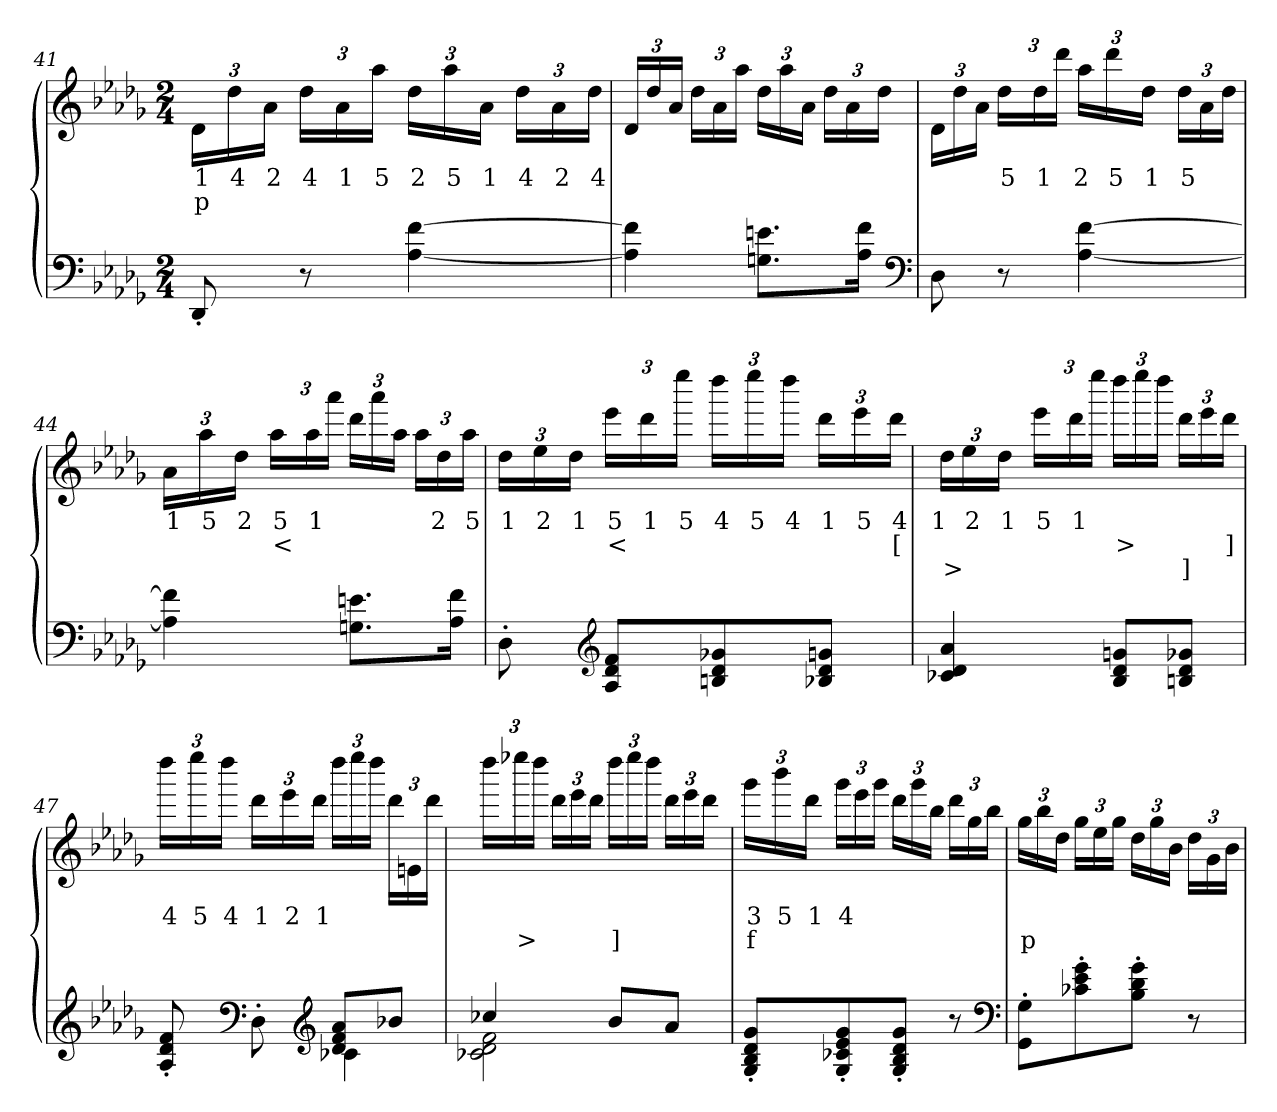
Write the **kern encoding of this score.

**kern	**kern	**text	**text	**text
*part2	*part1	*part1	*part1	*part1
*staff2	*staff1	*staff1	*staff1	*staff1
*clefF4	*clefG2	*	*	*
*k[b-e-a-d-g-]	*k[b-e-a-d-g-]	*	*	*
*M2/4	*M2/4	*	*	*
=41	=41	=41	=41	=41
8DD-'>	24d-\LL	1	p	.
.	24dd-	4	.	.
.	24a-JJ	2	.	.
8r	24dd-LL	4	.	.
.	24a-	1	.	.
.	24aa-JJ	5	.	.
[4f [4A-	24dd-LL	2	.	.
.	24aa-	5	.	.
.	24a-JJ	1	.	.
.	24dd-LL	4	.	.
.	24a-	2	.	.
.	24dd-JJ	4	.	.
=42	=42	=42	=42	=42
4f] 4A-]	24d-LL	.	.	.
.	24dd-	.	.	.
.	24a-JJ	.	.	.
.	24dd-LL	.	.	.
.	24a-	.	.	.
.	24aa-JJ	.	.	.
8.en 8.GnL	24dd-LL	.	.	.
.	24aa-	.	.	.
.	24a-JJ	.	.	.
.	24dd-LL	.	.	.
.	24a-	.	.	.
16f 16A-Jk	.	.	.	.
.	24dd-JJ	.	.	.
*clefF4	*	*	*	*
=43	=43	=43	=43	=43
8D-	24d-\LL	.	.	.
.	24dd-	.	.	.
.	24a-JJ	.	.	.
8r	24dd-LL	5	.	.
.	24dd-	1	.	.
.	24ddd-JJ	.	.	.
[4f [4A-	24aa-LL	2	.	.
.	24ddd-	5	.	.
.	24dd-JJ	1	.	.
.	24dd-LL	5	.	.
.	24a-	.	.	.
.	24dd-JJ	.	.	.
=44	=44	=44	=44	=44
4f] 4A-]	24a-LL	1	.	.
.	24aa-	5	.	.
.	24dd-JJ	2	.	.
.	24aa-LL	5	<	.
.	24aa-	1	.	.
.	24aaa-JJ	.	.	.
8.en 8.GnL	24ddd-LL	.	.	.
.	24aaa-	.	.	.
.	24aa-JJ	.	.	.
.	24aa-LL	.	.	.
.	24dd-	2	.	.
16f 16A-Jk	.	.	.	.
.	24aa-JJ	5	.	.
=45	=45	=45	=45	=45
8D-'>	24dd-LL	1	.	.
.	24ee-	2	.	.
.	24dd-JJ	1	.	.
*clefG2	*	*	*	*
8f 8d- 8A-L	24eee-LL	5	<	.
.	24ddd-	1	.	.
.	24eeee-JJ	5	.	.
8g-X 8d- 8Bn	24dddd-LL	4	.	.
.	24eeee-	5	.	.
.	24dddd-JJ	4	.	.
8gn 8d- 8B-XJ	24ddd-LL	1	.	.
.	24eee-	5	.	.
.	24ddd-JJ	4	[	.
=46	=46	=46	=46	=46
4a- 4d- 4c-X	24dd-LL	1	.	>
.	24ee-	2	.	.
.	24dd-JJ	1	.	.
.	24eee-LL	5	.	.
.	24ddd-	1	.	.
.	24eeee-JJ	.	.	.
8gn 8d- 8B-L	24dddd-LL	.	>	.
.	24eeee-	.	.	.
.	24dddd-JJ	.	.	.
8g-X 8d- 8BnJ	24ddd-LL	.	.	]
.	24eee-	.	.	.
.	24ddd-JJ	.	]	.
=47	=47	=47	=47	=47
*^	*	*	*	*
4ryy	8f'> 8d-'> 8A-'>	24dddd-LL	4	.	.
.	.	24eeee-	5	.	.
.	.	24dddd-JJ	4	.	.
*clefF4	*	*	*	*	*
.	8D-'>	24ddd-LL	1	.	.
.	.	24eee-	2	.	.
.	.	24ddd-JJ	1	.	.
*clefG2	*	*	*	*	*
8a-/ 8f/ 8d-/L	4c-X\	24dddd-LL	.	.	.
.	.	24eeee-	.	.	.
.	.	24dddd-JJ	.	.	.
8b-XJ	.	24ddd-LL	.	.	.
.	.	24en	.	.	.
.	.	24ddd-JJ	.	.	.
=48	=48	=48	=48	=48	=48
4cc-X	2f 2d- 2c-	24dddd-LL	.	.	.
.	.	24eeee-X	.	>	.
.	.	24dddd-JJ	.	.	.
.	.	24ddd-LL	.	.	.
.	.	24eee-	.	.	.
.	.	24ddd-JJ	.	.	.
8b-L	.	24dddd-LL	.	]	.
.	.	24eeee-	.	.	.
.	.	24dddd-JJ	.	.	.
8a-J	.	24ddd-LL	.	.	.
.	.	24eee-	.	.	.
.	.	24ddd-JJ	.	.	.
*v	*v	*	*	*	*
=49	=49	=49	=49	=49
8g-'> 8d-'> 8B-'> 8G-'>L	24ggg-LL	3	f	.
.	24bbb-	5	.	.
.	24ddd-JJ	1	.	.
8g-'> 8e-'> 8c-X'> 8G-'>	24ggg-LL	4	.	.
.	24eee-	.	.	.
.	24ggg-JJ	.	.	.
8g-'> 8d-'> 8B-'> 8G-'>J	24ddd-LL	.	.	.
.	24ggg-	.	.	.
.	24bb-JJ	.	.	.
8r	24ddd-LL	.	.	.
.	24gg-	.	.	.
.	24bb-JJ	.	.	.
*clefF4	*	*	*	*
=50	=50	=50	=50	=50
8G-'> 8GG-'>L	24gg-LL	.	p	.
.	24bb-	.	.	.
.	24dd-JJ	.	.	.
8g-'> 8e-'> 8c-X'>	24gg-LL	.	.	.
.	24ee-	.	.	.
.	24gg-JJ	.	.	.
8g-'> 8d-'> 8B-'>J	24dd-LL	.	.	.
.	24gg-	.	.	.
.	24b-JJ	.	.	.
8r	24dd-LL	.	.	.
.	24g-	.	.	.
.	24b-JJ	.	.	.
=	=	=	=	=
*-	*-	*-	*-	*-
